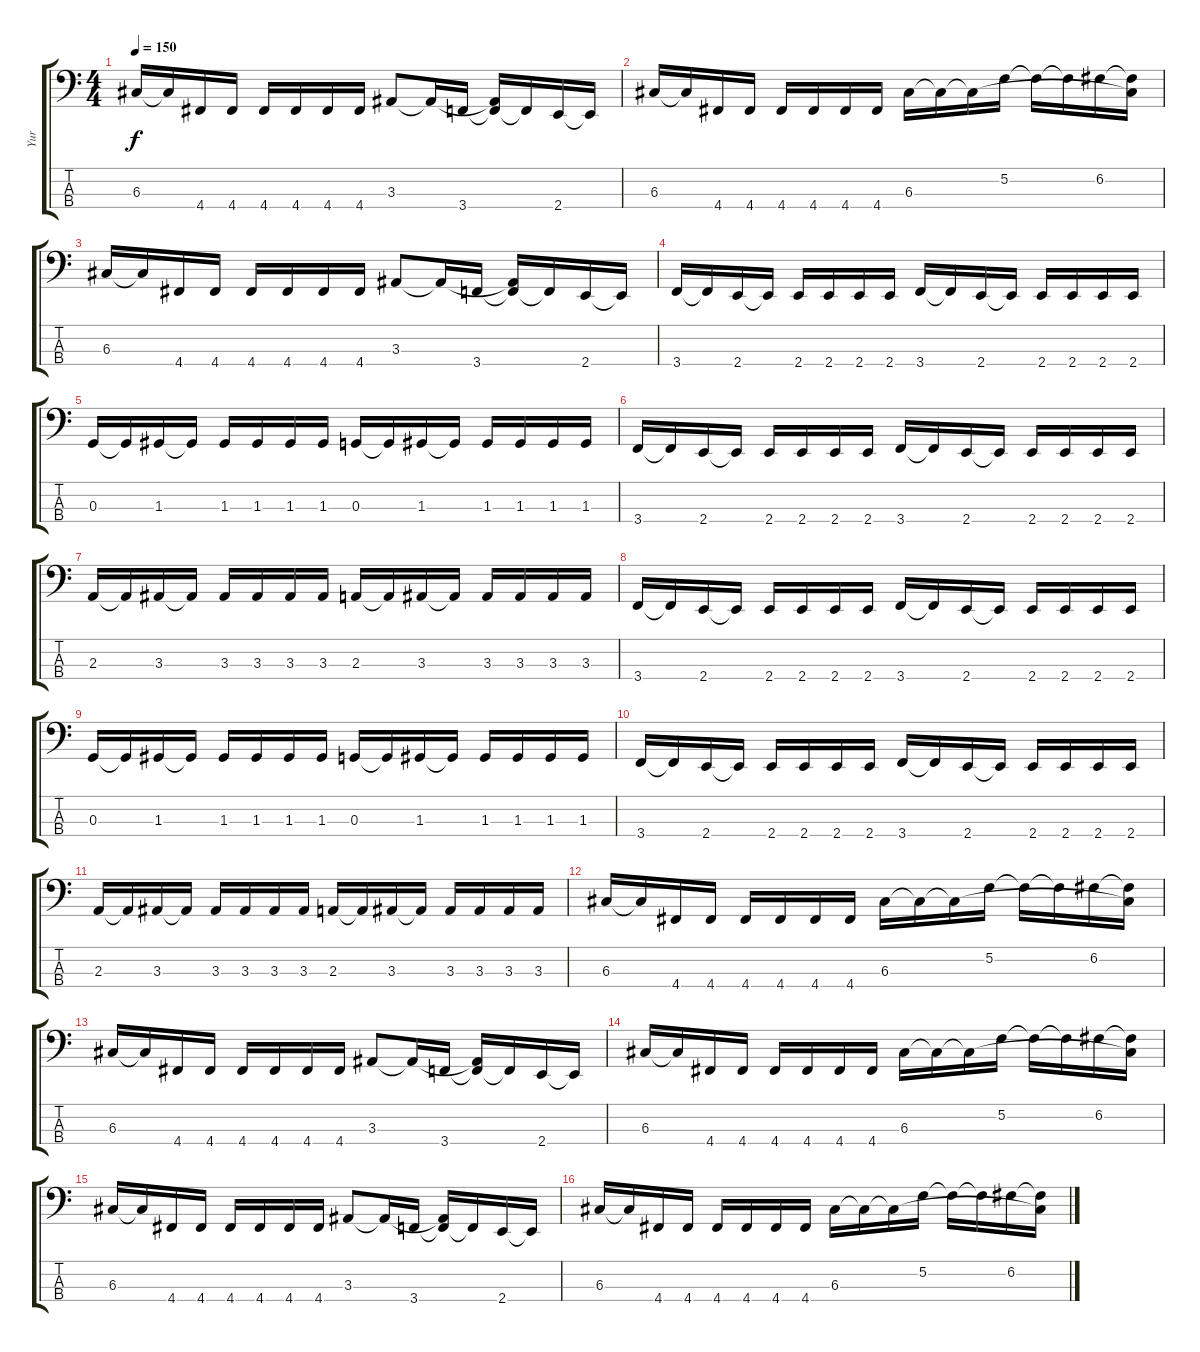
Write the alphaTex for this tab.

\track ("Yur" "Yur") {instrument electricbasspick}
\staff {score tabs}
\tuning (F2 C2 G1 D1) {hide}
\ts (4 4)
\tempo 150
\clef f4
\ks c
6.3.16{dy f} 6.3{t}.16 4.4.16 4.4.16 4.4.16 4.4.16 4.4.16 4.4.16 3.3.8 3.3{t}.16 3.4.16 (3.3{t} 3.4{t}).16 3.4{t}.16 2.4.16 2.4{t}.16 |
6.3.16 6.3{t}.16 4.4.16 4.4.16 4.4.16 4.4.16 4.4.16 4.4.16 6.3.16 6.3{t}.16 6.3{t}.16 5.2.16 5.2{t}.16 5.2{t}.16 6.2.16 (6.2{t} 6.3{t}).16 |
6.3.16 6.3{t}.16 4.4.16 4.4.16 4.4.16 4.4.16 4.4.16 4.4.16 3.3.8 3.3{t}.16 3.4.16 (3.3{t} 3.4{t}).16 3.4{t}.16 2.4.16 2.4{t}.16 |
3.4.16 3.4{t}.16 2.4.16 2.4{t}.16 2.4.16 2.4.16 2.4.16 2.4.16 3.4.16 3.4{t}.16 2.4.16 2.4{t}.16 2.4.16 2.4.16 2.4.16 2.4.16 |
0.3.16 0.3{t}.16 1.3.16 1.3{t}.16 1.3.16 1.3.16 1.3.16 1.3.16 0.3.16 0.3{t}.16 1.3.16 1.3{t}.16 1.3.16 1.3.16 1.3.16 1.3.16 |
3.4.16 3.4{t}.16 2.4.16 2.4{t}.16 2.4.16 2.4.16 2.4.16 2.4.16 3.4.16 3.4{t}.16 2.4.16 2.4{t}.16 2.4.16 2.4.16 2.4.16 2.4.16 |
2.3.16 2.3{t}.16 3.3.16 3.3{t}.16 3.3.16 3.3.16 3.3.16 3.3.16 2.3.16 2.3{t}.16 3.3.16 3.3{t}.16 3.3.16 3.3.16 3.3.16 3.3.16 |
3.4.16 3.4{t}.16 2.4.16 2.4{t}.16 2.4.16 2.4.16 2.4.16 2.4.16 3.4.16 3.4{t}.16 2.4.16 2.4{t}.16 2.4.16 2.4.16 2.4.16 2.4.16 |
0.3.16 0.3{t}.16 1.3.16 1.3{t}.16 1.3.16 1.3.16 1.3.16 1.3.16 0.3.16 0.3{t}.16 1.3.16 1.3{t}.16 1.3.16 1.3.16 1.3.16 1.3.16 |
3.4.16 3.4{t}.16 2.4.16 2.4{t}.16 2.4.16 2.4.16 2.4.16 2.4.16 3.4.16 3.4{t}.16 2.4.16 2.4{t}.16 2.4.16 2.4.16 2.4.16 2.4.16 |
2.3.16 2.3{t}.16 3.3.16 3.3{t}.16 3.3.16 3.3.16 3.3.16 3.3.16 2.3.16 2.3{t}.16 3.3.16 3.3{t}.16 3.3.16 3.3.16 3.3.16 3.3.16 |
6.3.16 6.3{t}.16 4.4.16 4.4.16 4.4.16 4.4.16 4.4.16 4.4.16 6.3.16 6.3{t}.16 6.3{t}.16 5.2.16 5.2{t}.16 5.2{t}.16 6.2.16 (6.2{t} 6.3{t}).16 |
6.3.16 6.3{t}.16 4.4.16 4.4.16 4.4.16 4.4.16 4.4.16 4.4.16 3.3.8 3.3{t}.16 3.4.16 (3.3{t} 3.4{t}).16 3.4{t}.16 2.4.16 2.4{t}.16 |
6.3.16 6.3{t}.16 4.4.16 4.4.16 4.4.16 4.4.16 4.4.16 4.4.16 6.3.16 6.3{t}.16 6.3{t}.16 5.2.16 5.2{t}.16 5.2{t}.16 6.2.16 (6.2{t} 6.3{t}).16 |
6.3.16 6.3{t}.16 4.4.16 4.4.16 4.4.16 4.4.16 4.4.16 4.4.16 3.3.8 3.3{t}.16 3.4.16 (3.3{t} 3.4{t}).16 3.4{t}.16 2.4.16 2.4{t}.16 |
6.3.16 6.3{t}.16 4.4.16 4.4.16 4.4.16 4.4.16 4.4.16 4.4.16 6.3.16 6.3{t}.16 6.3{t}.16 5.2.16 5.2{t}.16 5.2{t}.16 6.2.16 (6.2{t} 6.3{t}).16
